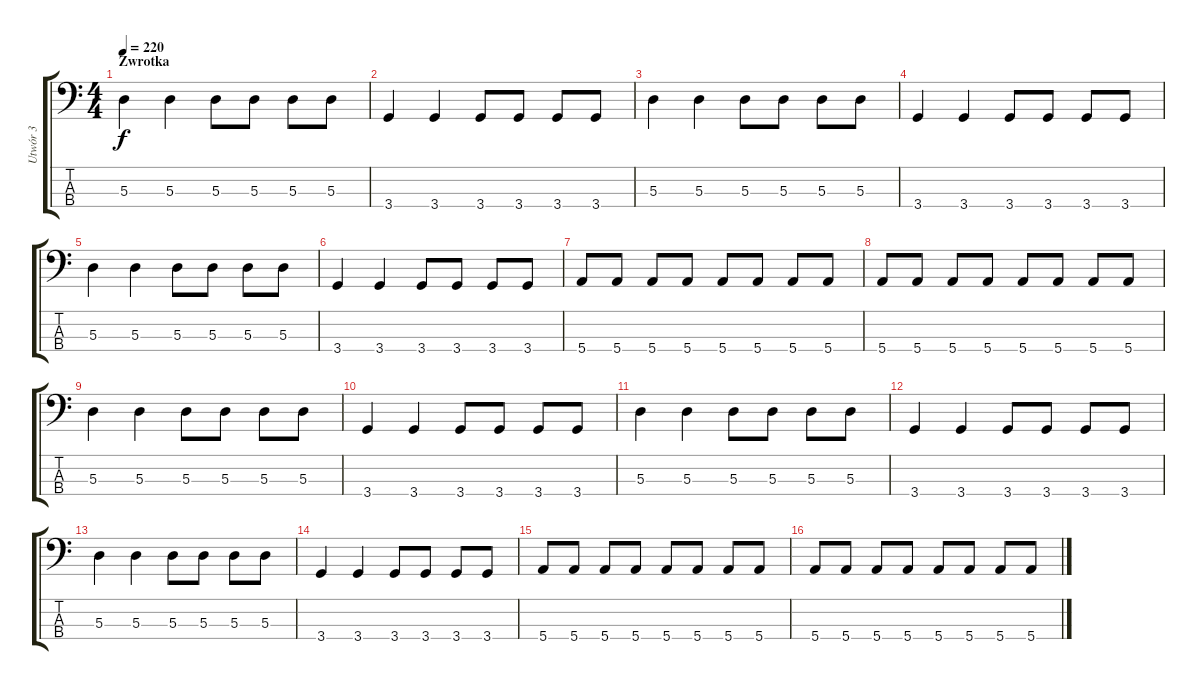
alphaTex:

\track ("Utwór 3" "Utwór 3") {instrument electricbasspick}
\staff {score tabs}
\tuning (G2 D2 A1 E1) {hide}
\ts (4 4)
\section ("" "Zwrotka")
\tempo 220
\clef f4
\ks c
5.3.4{dy f} 5.3.4 5.3.8 5.3.8 5.3.8 5.3.8 |
3.4.4 3.4.4 3.4.8 3.4.8 3.4.8 3.4.8 |
5.3.4 5.3.4 5.3.8 5.3.8 5.3.8 5.3.8 |
3.4.4 3.4.4 3.4.8 3.4.8 3.4.8 3.4.8 |
5.3.4 5.3.4 5.3.8 5.3.8 5.3.8 5.3.8 |
3.4.4 3.4.4 3.4.8 3.4.8 3.4.8 3.4.8 |
5.4.8 5.4.8 5.4.8 5.4.8 5.4.8 5.4.8 5.4.8 5.4.8 |
5.4.8 5.4.8 5.4.8 5.4.8 5.4.8 5.4.8 5.4.8 5.4.8 |
5.3.4 5.3.4 5.3.8 5.3.8 5.3.8 5.3.8 |
3.4.4 3.4.4 3.4.8 3.4.8 3.4.8 3.4.8 |
5.3.4 5.3.4 5.3.8 5.3.8 5.3.8 5.3.8 |
3.4.4 3.4.4 3.4.8 3.4.8 3.4.8 3.4.8 |
5.3.4 5.3.4 5.3.8 5.3.8 5.3.8 5.3.8 |
3.4.4 3.4.4 3.4.8 3.4.8 3.4.8 3.4.8 |
5.4.8 5.4.8 5.4.8 5.4.8 5.4.8 5.4.8 5.4.8 5.4.8 |
5.4.8 5.4.8 5.4.8 5.4.8 5.4.8 5.4.8 5.4.8 5.4.8
